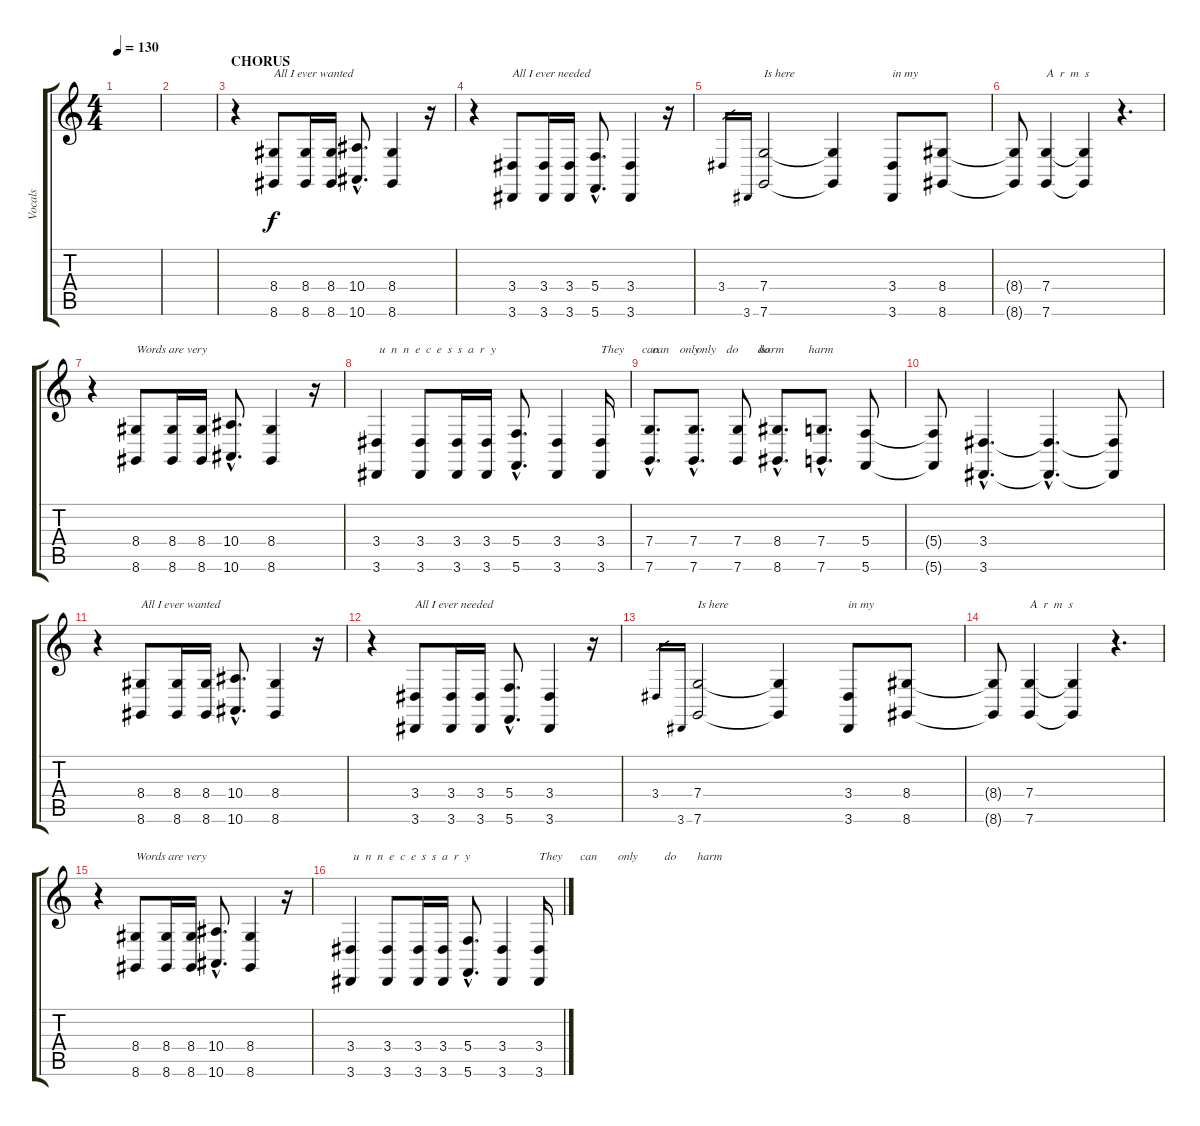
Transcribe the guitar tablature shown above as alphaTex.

\track ("Vocals" "Vocals") {instrument lead2sawtooth}
\staff {score tabs}
\tuning (D4 A3 F3 C3 G2 C2) {hide}
\ts (4 4)
\tempo 130
\clef g2
\ks c
|
|
\section ("" "CHORUS")
r.4 (8.4 8.6).8{txt "All I ever wanted"} (8.4 8.6).16 (8.4 8.6).16 (10.4{hac} 10.6{hac}).8{d} (8.4 8.6).4 r.16 |
r.4 (3.4 3.6).8{txt "All I ever needed"} (3.4 3.6).16 (3.4 3.6).16 (5.4{hac} 5.6{hac}).8{d} (3.4 3.6).4 r.16 |
3.4.16{gr} 3.6.16{gr} (7.4 7.6).2{txt "Is here  "} (7.4{t} 7.6{t}).4 (3.4 3.6).8{txt "in my"} (8.4 8.6).8 |
(8.4{t} 8.6{t}).8 (7.4 7.6).4{txt "A  r  m  s  "} (7.4{t} 7.6{t}).4 r.4{d} |
r.4 (8.4 8.6).8{txt "Words are very"} (8.4 8.6).16 (8.4 8.6).16 (10.4{hac} 10.6{hac}).8{d} (8.4 8.6).4 r.16 |
(3.4 3.6).4{txt " u  n  n  e  c  e  s  s  a  r  y"} (3.4 3.6).8 (3.4 3.6).16 (3.4 3.6).16 (5.4{hac} 5.6{hac}).8{d} (3.4 3.6).4 (3.4 3.6).16{txt "They      can       only         do       harm"} |
(7.4{hac} 7.6{hac}).8{d txt " can         only              do             harm"} (7.4{hac} 7.6{hac}).8{d} (7.4 7.6).8 (8.4{hac} 8.6{hac}).8{d} (7.4{hac} 7.6{hac}).8{d} (5.4 5.6).8 |
(5.4{t} 5.6{t}).8 (3.4{hac} 3.6{hac}).4{d} (3.4{hac t} 3.6{hac t}).4{d} (3.4{t} 3.6{t}).8 |
r.4 (8.4 8.6).8{txt "All I ever wanted"} (8.4 8.6).16 (8.4 8.6).16 (10.4{hac} 10.6{hac}).8{d} (8.4 8.6).4 r.16 |
r.4 (3.4 3.6).8{txt "All I ever needed"} (3.4 3.6).16 (3.4 3.6).16 (5.4{hac} 5.6{hac}).8{d} (3.4 3.6).4 r.16 |
3.4.16{gr} 3.6.16{gr} (7.4 7.6).2{txt "Is here  "} (7.4{t} 7.6{t}).4 (3.4 3.6).8{txt "in my"} (8.4 8.6).8 |
(8.4{t} 8.6{t}).8 (7.4 7.6).4{txt "A  r  m  s  "} (7.4{t} 7.6{t}).4 r.4{d} |
r.4 (8.4 8.6).8{txt "Words are very"} (8.4 8.6).16 (8.4 8.6).16 (10.4{hac} 10.6{hac}).8{d} (8.4 8.6).4 r.16 |
(3.4 3.6).4{txt " u  n  n  e  c  e  s  s  a  r  y"} (3.4 3.6).8 (3.4 3.6).16 (3.4 3.6).16 (5.4{hac} 5.6{hac}).8{d} (3.4 3.6).4 (3.4 3.6).16{txt "They      can       only         do       harm"}
